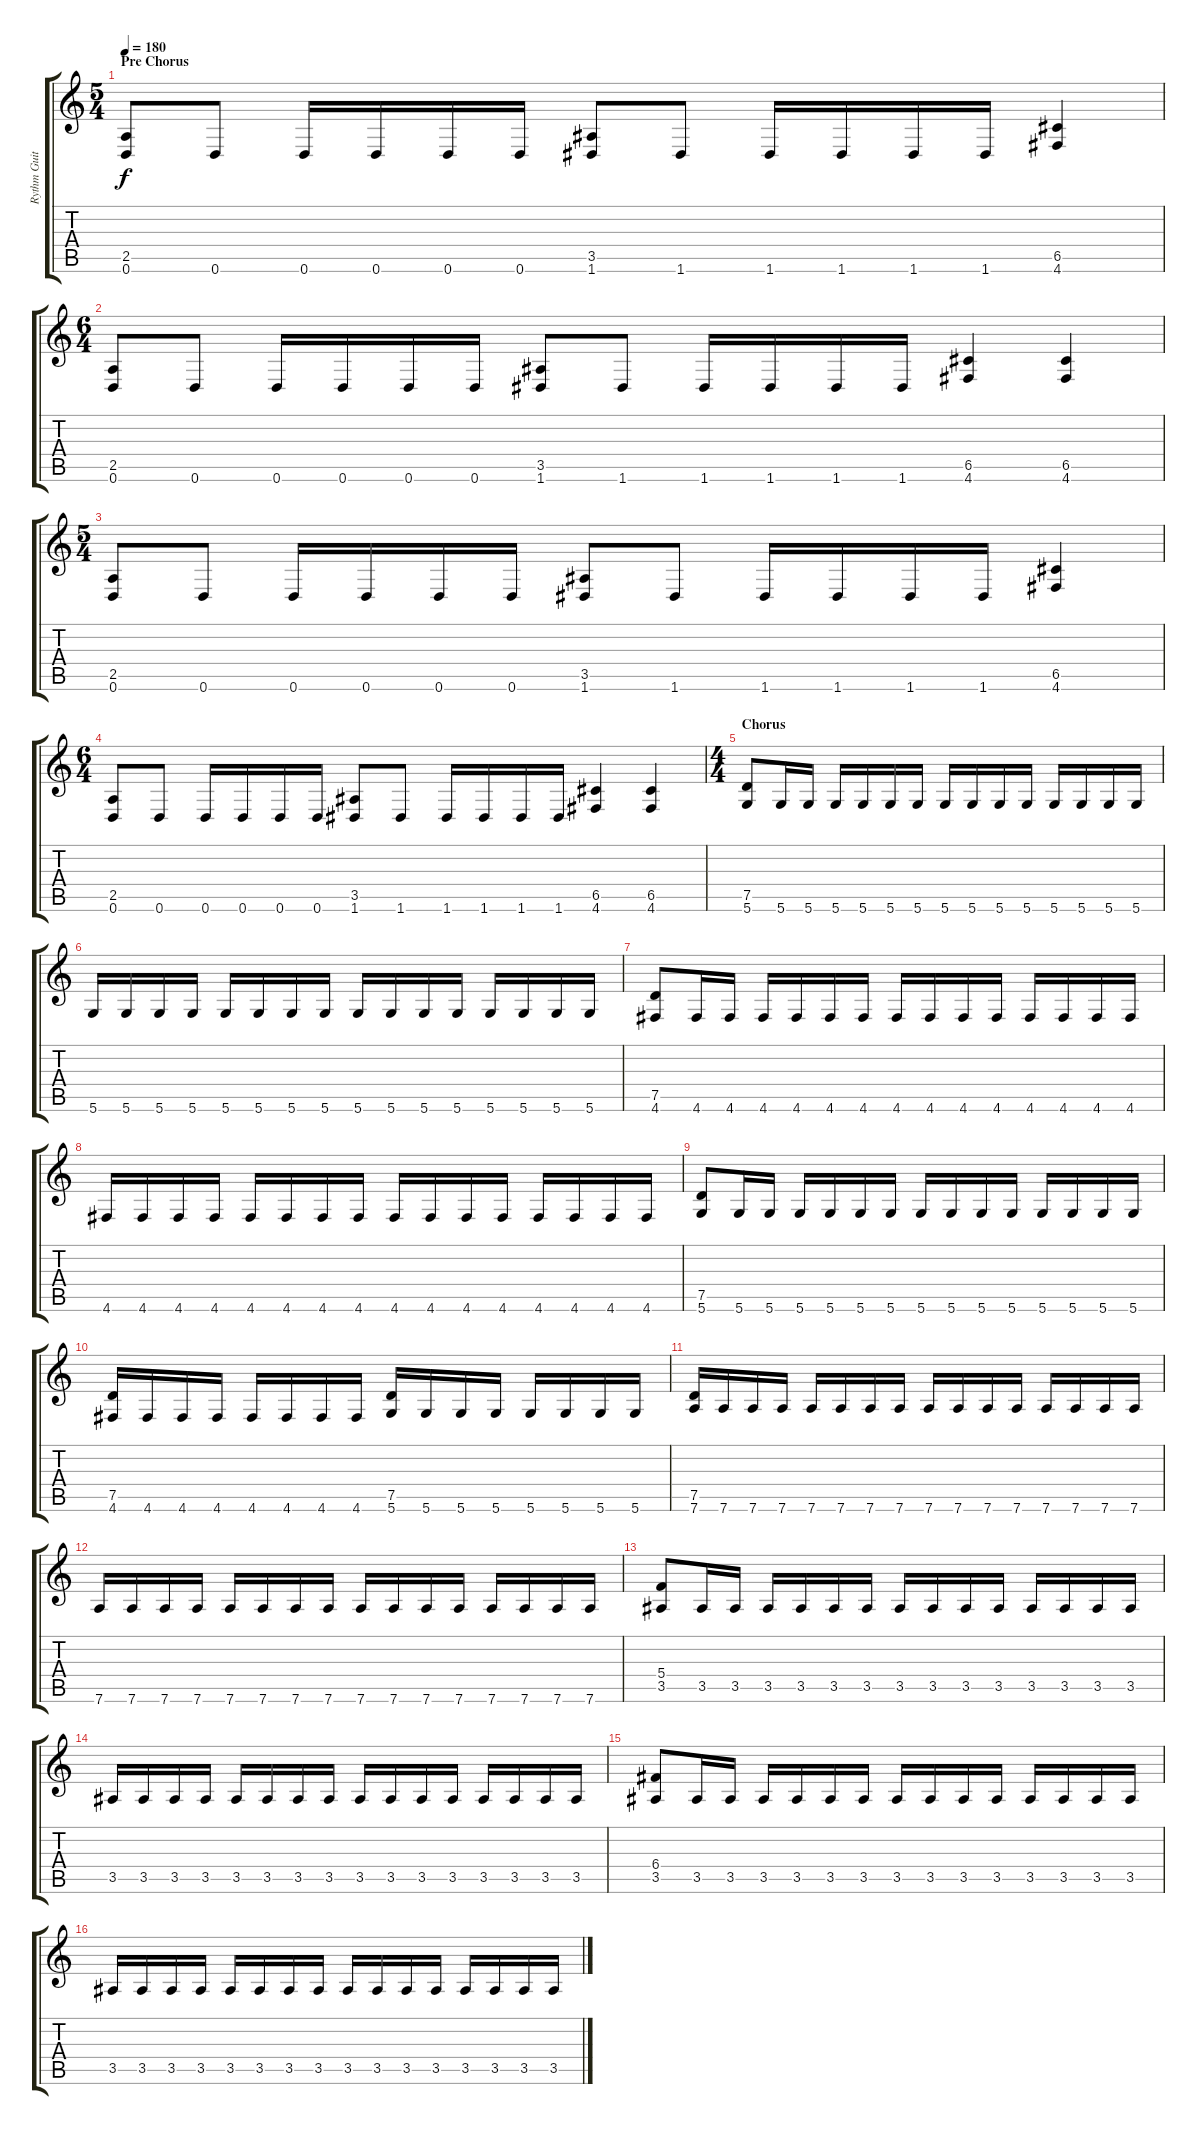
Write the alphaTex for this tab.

\track ("Rythm Guitar" "Rythm Guit") {instrument distortionguitar}
\staff {score tabs}
\tuning (D4 A3 F3 C3 G2 D2) {hide}
\ts (5 4)
\section ("" "Pre Chorus")
\tempo 180
\clef g2
\ks c
(2.5 0.6).8{dy f} 0.6.8 0.6.16 0.6.16 0.6.16 0.6.16 (3.5 1.6).8 1.6.8 1.6.16 1.6.16 1.6.16 1.6.16 (6.5 4.6).4 |
\ts (6 4)
(2.5 0.6).8 0.6.8 0.6.16 0.6.16 0.6.16 0.6.16 (3.5 1.6).8 1.6.8 1.6.16 1.6.16 1.6.16 1.6.16 (6.5 4.6).4 (6.5 4.6).4 |
\ts (5 4)
(2.5 0.6).8 0.6.8 0.6.16 0.6.16 0.6.16 0.6.16 (3.5 1.6).8 1.6.8 1.6.16 1.6.16 1.6.16 1.6.16 (6.5 4.6).4 |
\ts (6 4)
(2.5 0.6).8 0.6.8 0.6.16 0.6.16 0.6.16 0.6.16 (3.5 1.6).8 1.6.8 1.6.16 1.6.16 1.6.16 1.6.16 (6.5 4.6).4 (6.5 4.6).4 |
\ts (4 4)
\section ("" "Chorus")
(7.5 5.6).8 5.6.16 5.6.16 5.6.16 5.6.16 5.6.16 5.6.16 5.6.16 5.6.16 5.6.16 5.6.16 5.6.16 5.6.16 5.6.16 5.6.16 |
5.6.16 5.6.16 5.6.16 5.6.16 5.6.16 5.6.16 5.6.16 5.6.16 5.6.16 5.6.16 5.6.16 5.6.16 5.6.16 5.6.16 5.6.16 5.6.16 |
(7.5 4.6).8 4.6.16 4.6.16 4.6.16 4.6.16 4.6.16 4.6.16 4.6.16 4.6.16 4.6.16 4.6.16 4.6.16 4.6.16 4.6.16 4.6.16 |
4.6.16 4.6.16 4.6.16 4.6.16 4.6.16 4.6.16 4.6.16 4.6.16 4.6.16 4.6.16 4.6.16 4.6.16 4.6.16 4.6.16 4.6.16 4.6.16 |
(7.5 5.6).8 5.6.16 5.6.16 5.6.16 5.6.16 5.6.16 5.6.16 5.6.16 5.6.16 5.6.16 5.6.16 5.6.16 5.6.16 5.6.16 5.6.16 |
(7.5 4.6).16 4.6.16 4.6.16 4.6.16 4.6.16 4.6.16 4.6.16 4.6.16 (7.5 5.6).16 5.6.16 5.6.16 5.6.16 5.6.16 5.6.16 5.6.16 5.6.16 |
(7.5 7.6).16 7.6.16 7.6.16 7.6.16 7.6.16 7.6.16 7.6.16 7.6.16 7.6.16 7.6.16 7.6.16 7.6.16 7.6.16 7.6.16 7.6.16 7.6.16 |
7.6.16 7.6.16 7.6.16 7.6.16 7.6.16 7.6.16 7.6.16 7.6.16 7.6.16 7.6.16 7.6.16 7.6.16 7.6.16 7.6.16 7.6.16 7.6.16 |
(5.4 3.5).8 3.5.16 3.5.16 3.5.16 3.5.16 3.5.16 3.5.16 3.5.16 3.5.16 3.5.16 3.5.16 3.5.16 3.5.16 3.5.16 3.5.16 |
3.5.16 3.5.16 3.5.16 3.5.16 3.5.16 3.5.16 3.5.16 3.5.16 3.5.16 3.5.16 3.5.16 3.5.16 3.5.16 3.5.16 3.5.16 3.5.16 |
(6.4 3.5).8 3.5.16 3.5.16 3.5.16 3.5.16 3.5.16 3.5.16 3.5.16 3.5.16 3.5.16 3.5.16 3.5.16 3.5.16 3.5.16 3.5.16 |
3.5.16 3.5.16 3.5.16 3.5.16 3.5.16 3.5.16 3.5.16 3.5.16 3.5.16 3.5.16 3.5.16 3.5.16 3.5.16 3.5.16 3.5.16 3.5.16
